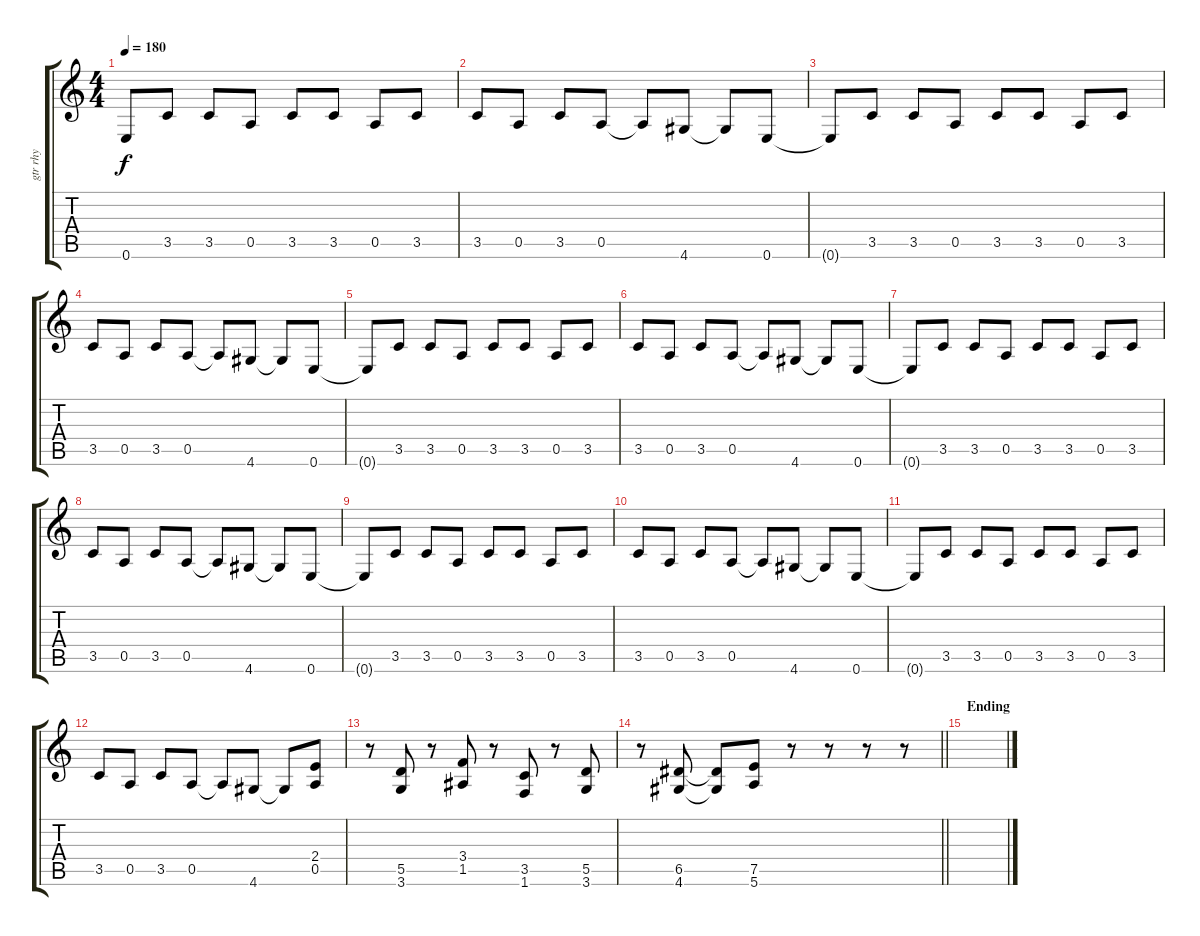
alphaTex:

\track ("gtr rhy" "gtr rhy") {instrument distortionguitar}
\staff {score tabs}
\tuning (E4 B3 G3 D3 A2 E2) {hide}
\ts (4 4)
\tempo 180
\clef g2
\ks c
0.6{t}.8{dy f} 3.5.8 3.5.8 0.5.8 3.5.8 3.5.8 0.5.8 3.5.8 |
3.5.8 0.5.8 3.5.8 0.5.8 0.5{t}.8 4.6.8 4.6{t}.8 0.6.8 |
0.6{t}.8 3.5.8 3.5.8 0.5.8 3.5.8 3.5.8 0.5.8 3.5.8 |
3.5.8 0.5.8 3.5.8 0.5.8 0.5{t}.8 4.6.8 4.6{t}.8 0.6.8 |
0.6{t}.8 3.5.8 3.5.8 0.5.8 3.5.8 3.5.8 0.5.8 3.5.8 |
3.5.8 0.5.8 3.5.8 0.5.8 0.5{t}.8 4.6.8 4.6{t}.8 0.6.8 |
0.6{t}.8 3.5.8 3.5.8 0.5.8 3.5.8 3.5.8 0.5.8 3.5.8 |
3.5.8 0.5.8 3.5.8 0.5.8 0.5{t}.8 4.6.8 4.6{t}.8 0.6.8 |
0.6{t}.8 3.5.8 3.5.8 0.5.8 3.5.8 3.5.8 0.5.8 3.5.8 |
3.5.8 0.5.8 3.5.8 0.5.8 0.5{t}.8 4.6.8 4.6{t}.8 0.6.8 |
0.6{t}.8 3.5.8 3.5.8 0.5.8 3.5.8 3.5.8 0.5.8 3.5.8 |
3.5.8 0.5.8 3.5.8 0.5.8 0.5{t}.8 4.6.8 4.6{t}.8 (2.4 0.5).8 |
r.8 (5.5 3.6).8 r.8 (3.4 1.5).8 r.8 (3.5 1.6).8 r.8 (5.5 3.6).8 |
\barLineRight lightlight
r.8 (6.5 4.6).8 (6.5{t} 4.6{t}).8 (7.5 5.6).8 r.8 r.8 r.8 r.8 |
\section ("" "Ending")
